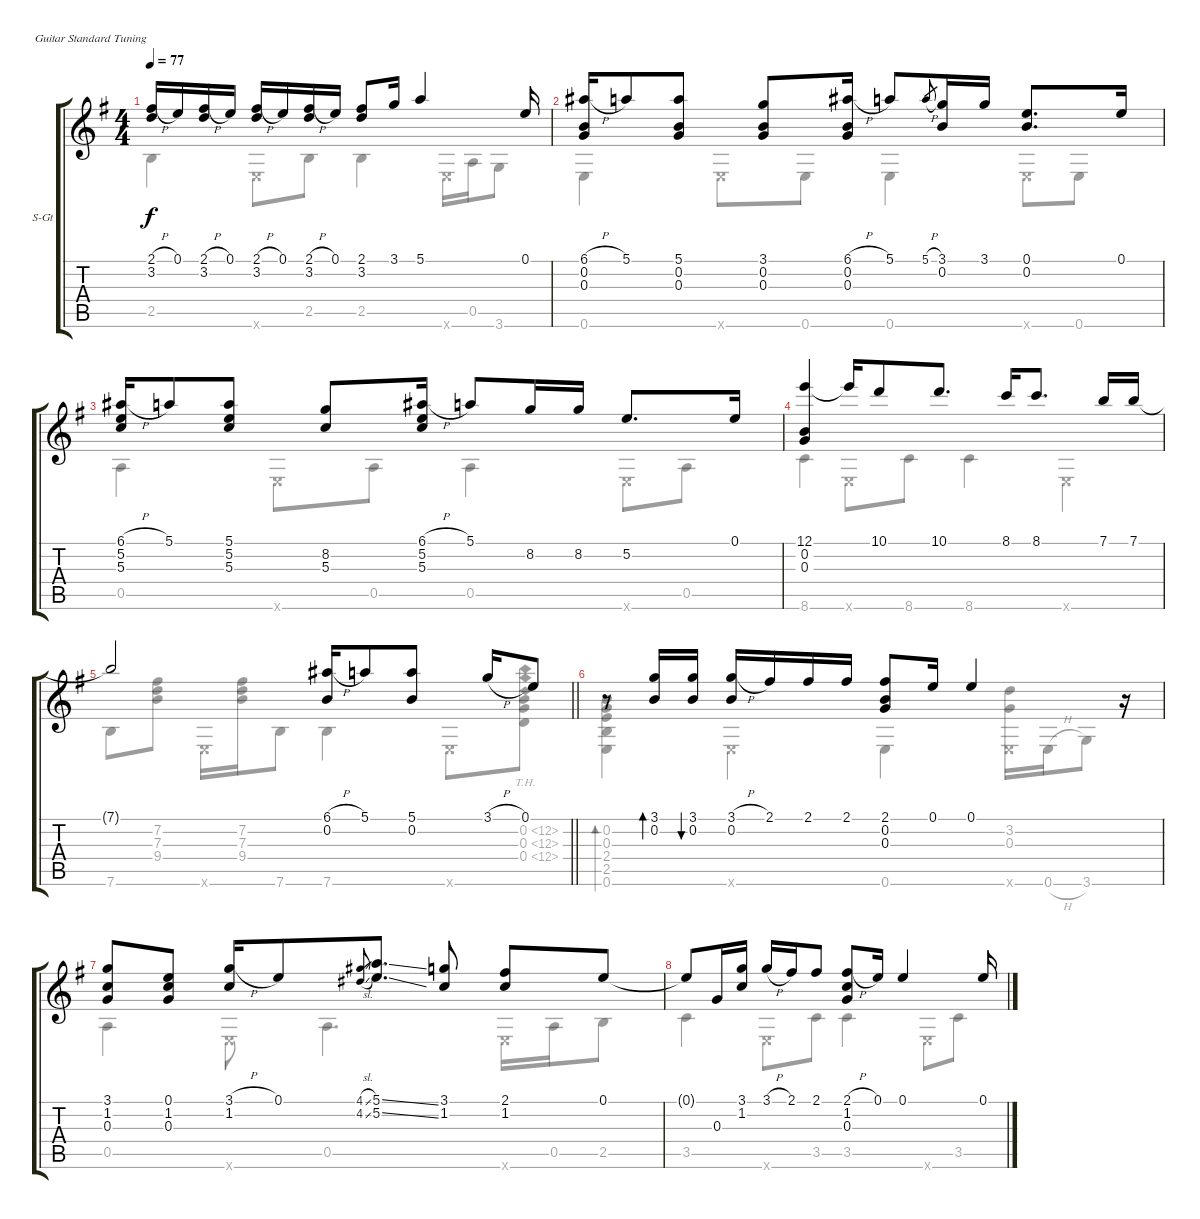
\defaultSystemsLayout 4
\bracketExtendMode groupsimilarinstruments
\firstSystemTrackNameOrientation horizontal
\otherSystemsTrackNameOrientation horizontal
\track ("Steel Guitar" "S-Gt") {instrument acousticguitarsteel}
\staff {score tabs}
\tuning (E4 B3 G3 D3 A2 E2)
\voice
\ts (4 4)
\tempo 77
\clef g2
\scale
0.462713
\ks eminor
(2.1{h} 3.2).16{dy f} 0.1.16 (2.1{h} 3.2).16 0.1.16 (2.1{h} 3.2).16 0.1.16 (2.1{h} 3.2).16 0.1.16 (2.1 3.2).8 3.1.16 5.1.4 0.1.16 |
(6.1{h} 0.2 0.3).16 5.1.8 (5.1 0.2 0.3).8 (3.1 0.2 0.3).8 (6.1{h} 0.2 0.3).16 5.1.8 5.1{h}.8{gr} (3.1 0.2).16 3.1.16 (0.1 0.2).8{d} 0.1.16 |
(6.1{h} 5.3 5.2).16 5.1.8 (5.1 5.2 5.3).8 (8.2 5.3).8 (6.1{h} 5.3 5.2).16 5.1.8 8.2.16 8.2.16 5.2.8{d} 0.1.16 |
(12.1 0.2 0.3).4 12.1{t}.16 10.1.8 10.1.8{d} 8.1.16 8.1.8{d} 7.1.16 7.1.16 |
\barLineRight lightlight
7.1{t}.2 (6.1{h} 0.2).16 5.1.8 (5.1 0.2).8 3.1{h}.16 0.1.8 |
r.8{bd 30} (3.1 0.2).16{bd 30} (3.1 0.2).16{bu 30} (3.1{h} 0.2).16 2.1.16 2.1.16 2.1.16 (2.1 0.3 0.2).8 0.1.16 0.1.4 r.16 |
(3.1 1.2 0.3).8 (0.1 0.3 1.2).8 (3.1{h} 1.2).16 0.1.8 (4.1{sl} 4.2{sl}).8{gr} (5.1{ss} 5.2{ss}).8{d} (3.1 1.2).8 (2.1 1.2).8 0.1.8 |
0.1{t}.8 0.3.16 (3.1 1.2).16 3.1{h}.16 2.1.16 2.1.8 (2.1{h} 0.3 1.2).8 0.1.16 0.1.4 0.1.16
\voice
\clef g2
\ottava regular
\simile none
\scale
0.462713
\ks eminor
2.5.4{dy f} 0.6{x}.8 2.5.8 2.5.4 0.6{x}.16 0.5.16 3.6.8 |
0.6.4 0.6{x}.8 0.6.8 0.6.4 0.6{x}.8 0.6.8 |
0.5.4 0.6{x}.8 0.5.8 0.5.4 0.6{x}.8 0.5.8 |
8.6.4 0.6{x}.8 8.6.8 8.6.4 0.6{x}.4 |
\barLineRight lightlight
7.6.8 (7.2 7.3 9.4).8 0.6{x}.16 (7.2 7.3 9.4).16 7.6.8 7.6.4 0.6{x}.8 (0.3{th 12} 0.2{th 12} 0.4{th 12}).8 |
(0.6 2.5 0.3 0.2 2.4).4{bd 30} 0.6{x}.4 0.6.4 (0.6{x} 3.2 0.3).16 0.6{h}.16 3.6.8 |
0.5.4 0.6{x}.8 0.5.4{d} 0.6{x}.16 0.5.16 2.5.8 |
3.5.4 0.6{x}.8 3.5.8 3.5.4 0.6{x}.8 3.5.8
